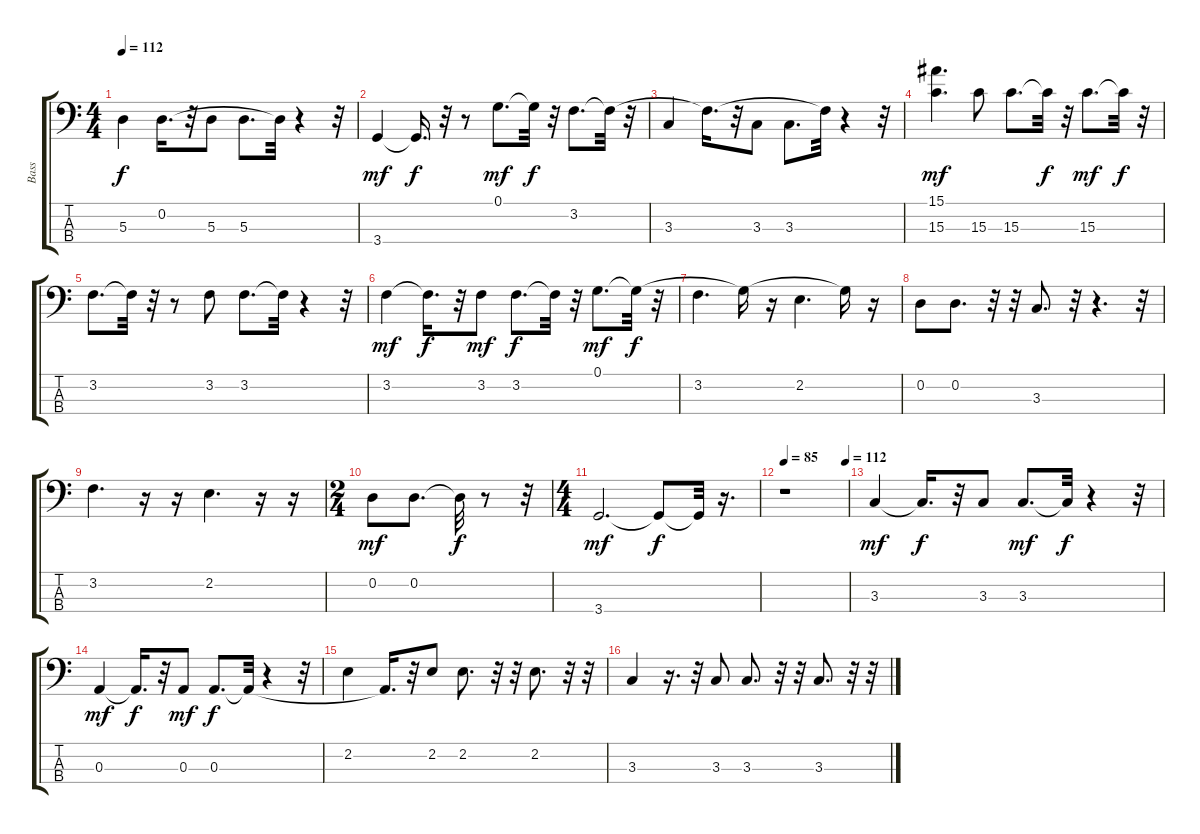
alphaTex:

\track ("Bass" "Bass") {instrument electricbassfinger}
\staff {score tabs}
\tuning (G2 D2 A1 E1) {hide}
\ts (4 4)
\tempo 112
\clef f4
\ks c
5.3.4{dy f} 0.2.16{d} r.32 5.3.8 5.3.8{d} 0.2{t}.32 r.4 r.32 |
3.4.4{dy mf} 3.4{t}.16{d dy f} r.32 r.8 0.1.8{d dy mf} 0.1{t}.32{dy f} r.32 3.2.8{d} 3.2{t}.32 r.32 |
3.3.4 3.2{t}.16{d} r.32 3.3.8 3.3.8{d} 3.2{t}.32 r.4 r.32 |
(15.1 15.3).4{d dy mf} 15.3.8 15.3.8{d} 15.3{t}.32{dy f} r.32 15.3.8{d dy mf} 15.3{t}.32{dy f} r.32 |
3.2.8{d} 3.2{t}.32 r.32 r.8 3.2.8 3.2.8{d} 3.2{t}.32 r.4 r.32 |
3.2.4{dy mf} 3.2{t}.16{d dy f} r.32 3.2.8{dy mf} 3.2.8{d dy f} 3.2{t}.32 r.32 0.1.8{d dy mf} 0.1{t}.32{dy f} r.32 |
3.2.4{d} 0.1{t}.16 r.16 2.2.4{d} 0.1{t}.16 r.16 |
0.2.8 0.2.8{d} r.32 r.32 3.3.8{d} r.32 r.4{d} r.32 |
3.2.4{d} r.16 r.16 2.2.4{d} r.16 r.16 |
\ts (2 4)
0.2.8{dy mf} 0.2.8{d} 0.2{t}.32{dy f} r.8 r.32 |
\ts (4 4)
3.4.2{d dy mf} 3.4{t}.8{dy f} 3.4{t}.32 r.16{d} |
\tempo 85
\tempo (112 0.96875)
r.1 |
3.3.4{dy mf} 3.3{t}.16{d dy f} r.32 3.3.8 3.3.8{d dy mf} 3.3{t}.32{dy f} r.4 r.32 |
0.3.4{dy mf} 0.3{t}.16{d dy f} r.32 0.3.8{dy mf} 0.3.8{d dy f} 0.3{t}.32 r.4 r.32 |
2.2.4 0.3{t}.16{d} r.32 2.2.8 2.2.8{d} r.32 r.32 2.2.8{d} r.32 r.32 |
3.3.4 r.16{d} r.32 3.3.8 3.3.8{d} r.32 r.32 3.3.8{d} r.32 r.32
